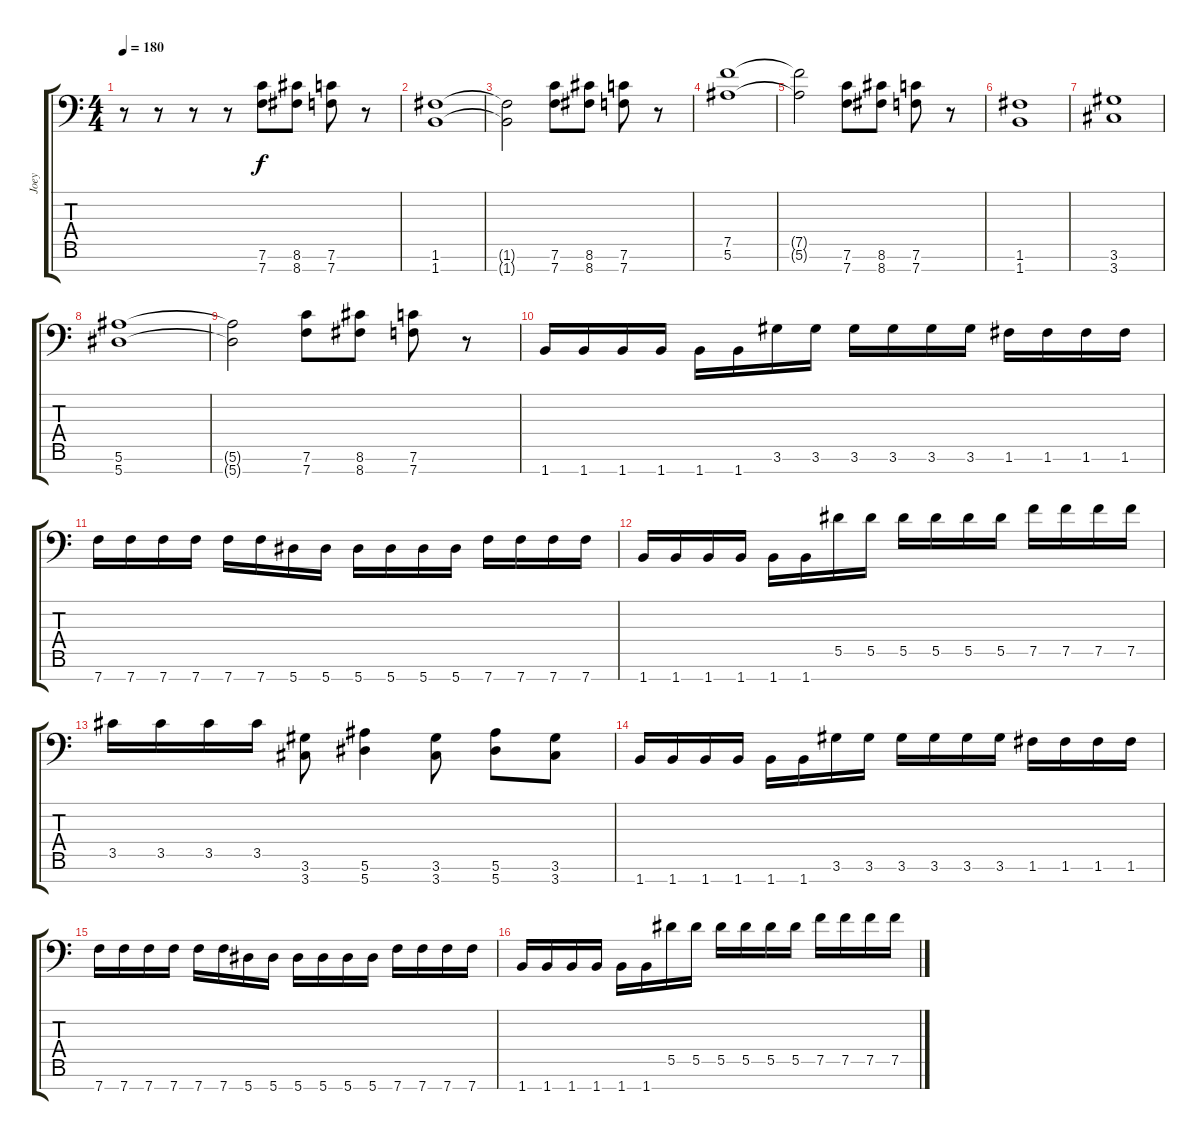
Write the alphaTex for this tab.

\track ("Joey" "Joey") {instrument acousticguitarsteel}
\staff {score tabs}
\tuning (F4 C4 Ab3 Eb3 Bb2 F2 Bb1) {hide}
\ts (4 4)
\tempo 180
\clef f4
\ks c
r.8{dy f} r.8 r.8 r.8 (7.6 7.7).8 (8.6 8.7).8 (7.6 7.7).8 r.8 |
(1.6 1.7).1 |
(1.6{t} 1.7{t}).2 (7.6 7.7).8 (8.6 8.7).8 (7.6 7.7).8 r.8 |
(7.5 5.6).1 |
(7.5{t} 5.6{t}).2 (7.6 7.7).8 (8.6 8.7).8 (7.6 7.7).8 r.8 |
(1.6 1.7).1 |
(3.6 3.7).1 |
(5.6 5.7).1 |
(5.6{t} 5.7{t}).2 (7.6 7.7).8 (8.6 8.7).8 (7.6 7.7).8 r.8 |
1.7.16 1.7.16 1.7.16 1.7.16 1.7.16 1.7.16 3.6.16 3.6.16 3.6.16 3.6.16 3.6.16 3.6.16 1.6.16 1.6.16 1.6.16 1.6.16 |
7.7.16 7.7.16 7.7.16 7.7.16 7.7.16 7.7.16 5.7.16 5.7.16 5.7.16 5.7.16 5.7.16 5.7.16 7.7.16 7.7.16 7.7.16 7.7.16 |
1.7.16 1.7.16 1.7.16 1.7.16 1.7.16 1.7.16 5.5.16 5.5.16 5.5.16 5.5.16 5.5.16 5.5.16 7.5.16 7.5.16 7.5.16 7.5.16 |
3.5.16 3.5.16 3.5.16 3.5.16 (3.6 3.7).8 (5.6 5.7).4 (3.6 3.7).8 (5.6 5.7).8 (3.6 3.7).8 |
1.7.16 1.7.16 1.7.16 1.7.16 1.7.16 1.7.16 3.6.16 3.6.16 3.6.16 3.6.16 3.6.16 3.6.16 1.6.16 1.6.16 1.6.16 1.6.16 |
7.7.16 7.7.16 7.7.16 7.7.16 7.7.16 7.7.16 5.7.16 5.7.16 5.7.16 5.7.16 5.7.16 5.7.16 7.7.16 7.7.16 7.7.16 7.7.16 |
1.7.16 1.7.16 1.7.16 1.7.16 1.7.16 1.7.16 5.5.16 5.5.16 5.5.16 5.5.16 5.5.16 5.5.16 7.5.16 7.5.16 7.5.16 7.5.16
